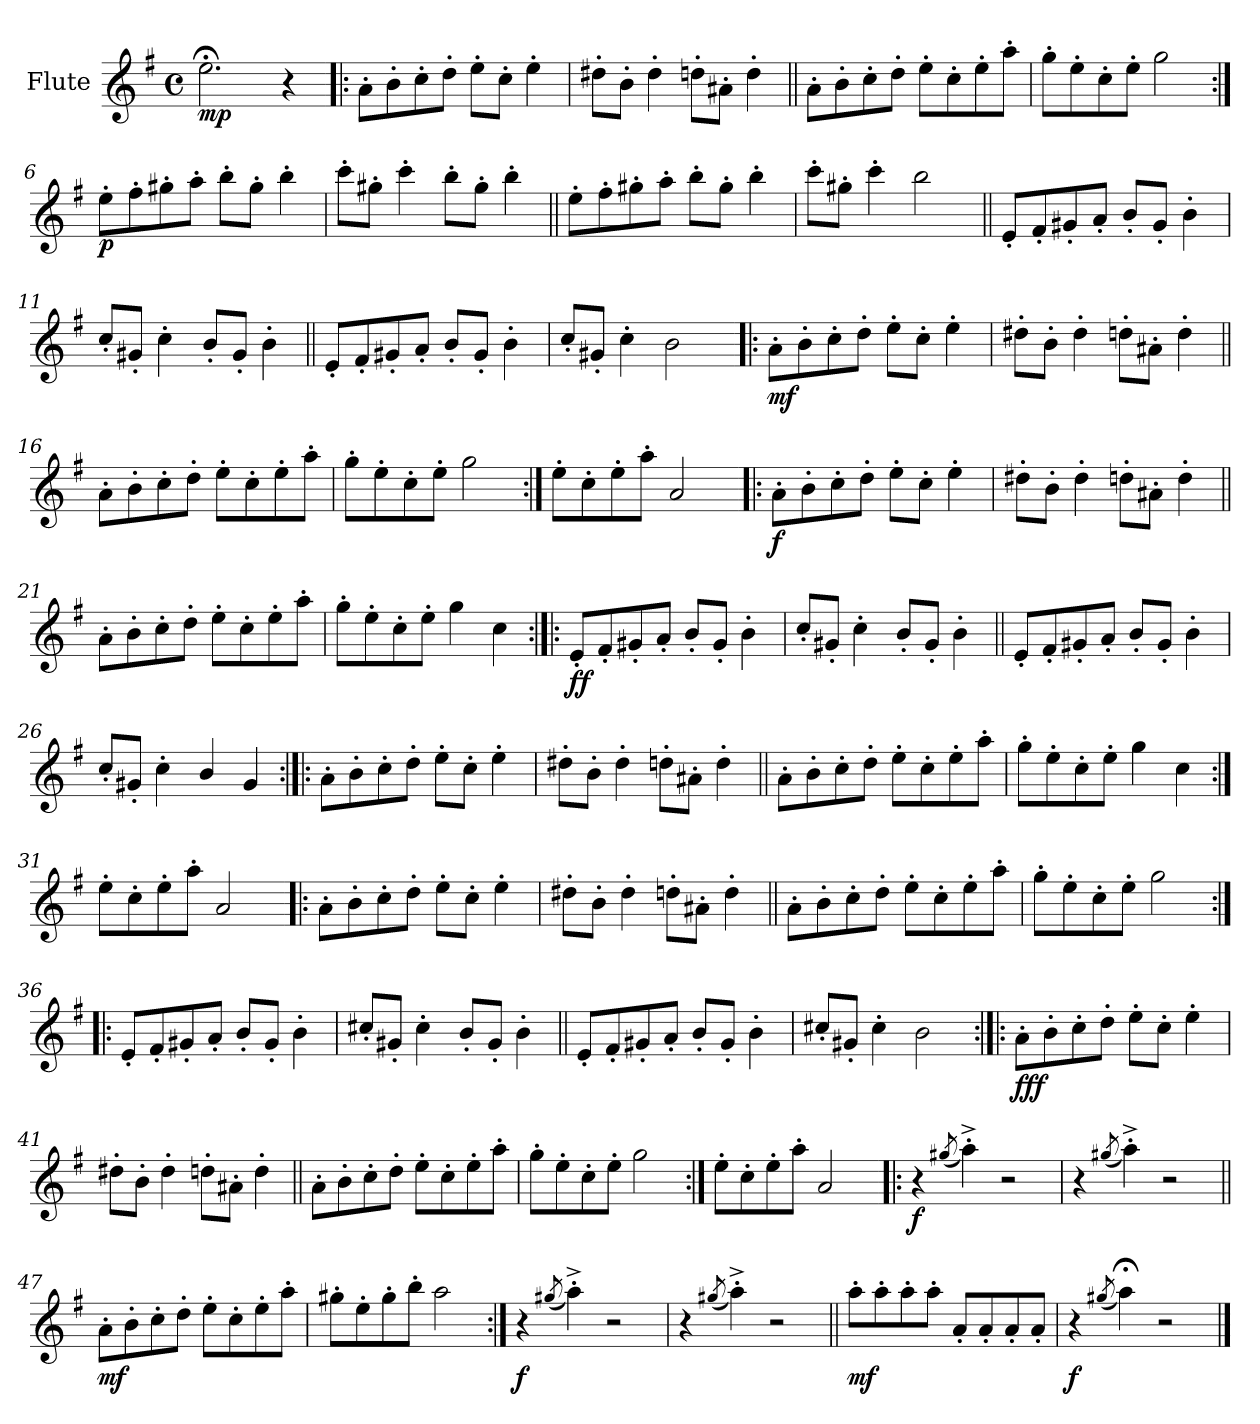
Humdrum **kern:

**kern	**dynam
*part1	*part1
*staff1	*staff1
*I"Flute	*
*I'Fl	*
*clefG2	*
*k[f#]	*
*M4/4	*
*met(c)	*
*MM80	*
=1	=1
!	!LO:DY:b
2.ee;<\	mp
4r	.
=2!|:	=2!|:
*MM80	*
8a'\L	.
8b'\	.
8cc'\	.
8dd'\J	.
8ee'\L	.
8cc'\J	.
4ee'\	.
=3	=3
8dd#X'\L	.
8b'\J	.
4dd#'\	.
8ddn'\L	.
8a#X'\J	.
4dd'\	.
=4||	=4||
*MM85	*
8a'\L	.
8b'\	.
8cc'\	.
8dd'\J	.
8ee'\L	.
8cc'\	.
8ee'\	.
8aa'\J	.
=5	=5
8gg'\L	.
8ee'\	.
8cc'\	.
8ee'\J	.
2gg\	.
!!LO:LB:g=z
=6:|!	=6:|!
*MM90	*
!	!LO:DY:b
8ee'\L	p
8ff#'\	.
8gg#X'\	.
8aa'\J	.
8bb'\L	.
8gg#'\J	.
4bb'\	.
=7	=7
8ccc'\L	.
8gg#X'\J	.
4ccc'\	.
8bb'\L	.
8gg#'\J	.
4bb'\	.
=8||	=8||
*MM95	*
8ee'\L	.
8ff#'\	.
8gg#X'\	.
8aa'\J	.
8bb'\L	.
8gg#'\J	.
4bb'\	.
=9	=9
8ccc'\L	.
8gg#X'\J	.
4ccc'\	.
2bb\	.
!!LO:LB:g=z
=10||	=10||
*MM90	*
8e'/L	.
8f#'/	.
8g#X'/	.
8a'/J	.
8b'/L	.
8g#'/J	.
4b'\	.
=11	=11
8cc'/L	.
8g#X'/J	.
4cc'\	.
8b'/L	.
8g#'/J	.
4b'\	.
=12||	=12||
*MM95	*
8e'/L	.
8f#'/	.
8g#X'/	.
8a'/J	.
8b'/L	.
8g#'/J	.
4b'\	.
=13	=13
8cc'/L	.
8g#X'/J	.
4cc'\	.
2b\	.
!!LO:LB:g=z
=14!|:	=14!|:
*MM100	*
!	!LO:DY:b
8a'\L	mf
8b'\	.
8cc'\	.
8dd'\J	.
8ee'\L	.
8cc'\J	.
4ee'\	.
=15	=15
8dd#X'\L	.
8b'\J	.
4dd#'\	.
8ddn'\L	.
8a#X'\J	.
4dd'\	.
=16||	=16||
*MM105	*
8a'\L	.
8b'\	.
8cc'\	.
8dd'\J	.
8ee'\L	.
8cc'\	.
8ee'\	.
8aa'\J	.
=17	=17
8gg'\L	.
8ee'\	.
8cc'\	.
8ee'\J	.
2gg\	.
=18:|!	=18:|!
8ee'\L	.
8cc'\	.
8ee'\	.
8aa'\J	.
2a/	.
!!LO:LB:g=z
=19!|:	=19!|:
*MM110	*
!	!LO:DY:b
8a'\L	f
8b'\	.
8cc'\	.
8dd'\J	.
8ee'\L	.
8cc'\J	.
4ee'\	.
=20	=20
8dd#X'\L	.
8b'\J	.
4dd#'\	.
8ddn'\L	.
8a#X'\J	.
4dd'\	.
=21||	=21||
*MM115	*
8a'\L	.
8b'\	.
8cc'\	.
8dd'\J	.
8ee'\L	.
8cc'\	.
8ee'\	.
8aa'\J	.
=22	=22
8gg'\L	.
8ee'\	.
8cc'\	.
8ee'\J	.
4gg\	.
4cc\	.
!!LO:LB:g=z
=23:|!|:	=23:|!|:
*MM120	*
!	!LO:DY:b
8e'/L	ff
8f#'/	.
8g#X'/	.
8a'/J	.
8b'/L	.
8g#'/J	.
4b'\	.
=24	=24
8cc'/L	.
8g#X'/J	.
4cc'\	.
8b'/L	.
8g#'/J	.
4b'\	.
=25||	=25||
*MM125	*
8e'/L	.
8f#'/	.
8g#X'/	.
8a'/J	.
8b'/L	.
8g#'/J	.
4b'\	.
=26	=26
8cc'/L	.
8g#X'/J	.
4cc'\	.
4b/	.
4g#/	.
!!LO:LB:g=z
=27:|!|:	=27:|!|:
*MM130	*
8a'\L	.
8b'\	.
8cc'\	.
8dd'\J	.
8ee'\L	.
8cc'\J	.
4ee'\	.
=28	=28
8dd#X'\L	.
8b'\J	.
4dd#'\	.
8ddn'\L	.
8a#X'\J	.
4dd'\	.
=29||	=29||
*MM135	*
8a'\L	.
8b'\	.
8cc'\	.
8dd'\J	.
8ee'\L	.
8cc'\	.
8ee'\	.
8aa'\J	.
=30	=30
8gg'\L	.
8ee'\	.
8cc'\	.
8ee'\J	.
4gg\	.
4cc\	.
=31:|!	=31:|!
8ee'\L	.
8cc'\	.
8ee'\	.
8aa'\J	.
2a/	.
!!LO:LB:g=z
=32!|:	=32!|:
*MM140	*
8a'\L	.
8b'\	.
8cc'\	.
8dd'\J	.
8ee'\L	.
8cc'\J	.
4ee'\	.
=33	=33
8dd#X'\L	.
8b'\J	.
4dd#'\	.
8ddn'\L	.
8a#X'\J	.
4dd'\	.
=34||	=34||
*MM145	*
8a'\L	.
8b'\	.
8cc'\	.
8dd'\J	.
8ee'\L	.
8cc'\	.
8ee'\	.
8aa'\J	.
=35	=35
8gg'\L	.
8ee'\	.
8cc'\	.
8ee'\J	.
2gg\	.
!!LO:LB:g=z
=36:|!|:	=36:|!|:
*MM150	*
8e'/L	.
8f#'/	.
8g#X'/	.
8a'/J	.
8b'/L	.
8g#'/J	.
4b'\	.
=37	=37
8cc#X'/L	.
8g#X'/J	.
4cc#'\	.
8b'/L	.
8g#'/J	.
4b'\	.
=38||	=38||
*MM155	*
8e'/L	.
8f#'/	.
8g#X'/	.
8a'/J	.
8b'/L	.
8g#'/J	.
4b'\	.
=39	=39
8cc#X'/L	.
8g#X'/J	.
4cc#'\	.
2b\	.
!!LO:LB:g=z
=40:|!|:	=40:|!|:
*MM160	*
!	!LO:DY:b
8a'\L	fff
8b'\	.
8cc'\	.
8dd'\J	.
8ee'\L	.
8cc'\J	.
4ee'\	.
=41	=41
8dd#X'\L	.
8b'\J	.
4dd#'\	.
8ddn'\L	.
8a#X'\J	.
4dd'\	.
=42||	=42||
*MM165	*
8a'\L	.
8b'\	.
8cc'\	.
8dd'\J	.
8ee'\L	.
8cc'\	.
8ee'\	.
8aa'\J	.
=43	=43
8gg'\L	.
8ee'\	.
8cc'\	.
8ee'\J	.
2gg\	.
=44:|!	=44:|!
8ee'\L	.
8cc'\	.
8ee'\	.
8aa'\J	.
2a/	.
!!LO:LB:g=z
=45!|:	=45!|:
*MM150	*
!	!LO:DY:b
4r	f
(8qgg#X/	.
4aa^'\)	.
2r	.
=46	=46
4r	.
(8qgg#X/	.
4aa^'\)	.
2r	.
=47||	=47||
*MM155	*
!	!LO:DY:b
8a'\L	mf
8b'\	.
8cc'\	.
8dd'\J	.
8ee'\L	.
8cc'\	.
8ee'\	.
8aa'\J	.
=48	=48
8gg#X'\L	.
8ee'\	.
8gg#'\	.
8bb'\J	.
2aa\	.
!!LO:LB:g=z
=49:|!	=49:|!
*MM150	*
!	!LO:DY:b
4r	f
(8qgg#X/	.
4aa^'\)	.
2r	.
=50	=50
4r	.
(8qgg#X/	.
4aa^'\)	.
2r	.
=51||	=51||
*MM155	*
!	!LO:DY:b
8aa'\L	mf
8aa'\	.
8aa'\	.
8aa'\J	.
8a'/L	.
8a'/	.
8a'/	.
8a'/J	.
=52	=52
!	!LO:DY:b
4r	f
(8qgg#X/	.
4aa;<\)	.
2r	.
==	==
*-	*-
